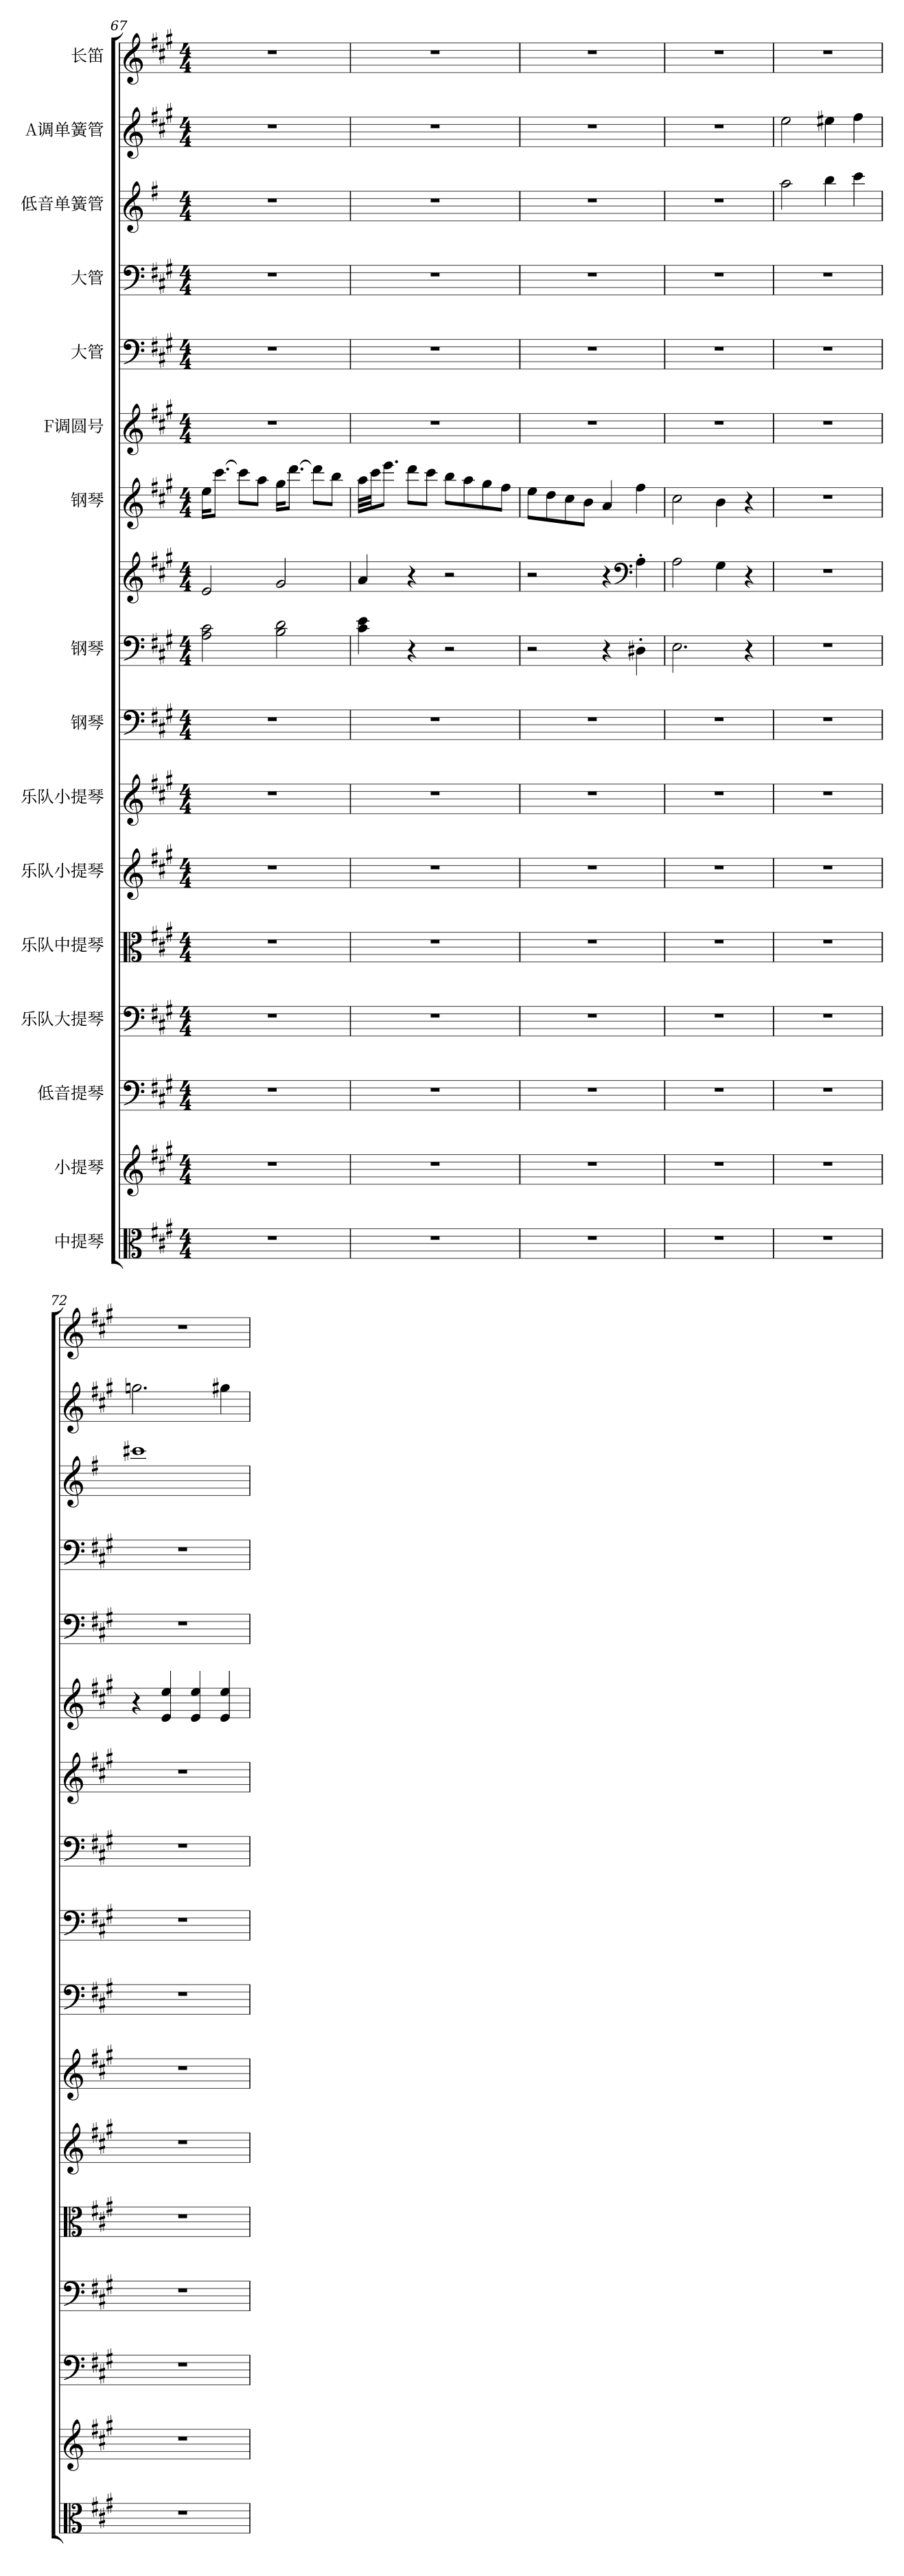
**kern	**kern	**kern	**kern	**kern	**kern	**kern	**kern	**kern	**kern	**kern	**kern	**kern	**kern	**kern	**kern	**kern
*part16	*part15	*part14	*part13	*part12	*part11	*part10	*part9	*part8	*part8	*part7	*part6	*part5	*part4	*part3	*part2	*part1
*staff17	*staff16	*staff15	*staff14	*staff13	*staff12	*staff11	*staff10	*staff9	*staff8	*staff7	*staff6	*staff5	*staff4	*staff3	*staff2	*staff1
*I"中提琴	*I"小提琴	*I"低音提琴	*I"乐队大提琴	*I"乐队中提琴	*I"乐队小提琴	*I"乐队小提琴	*I"钢琴	*I"钢琴	*	*I"钢琴	*I"F调圆号	*I"大管	*I"大管	*I"低音单簧管	*I"A调单簧管	*I"长笛
*clefC3	*clefG2	*clefF4	*clefF4	*clefC3	*clefG2	*clefG2	*clefF4	*clefF4	*clefG2	*clefG2	*clefG2	*clefF4	*clefF4	*clefG2	*clefG2	*clefG2
*	*	*ITrd7c12	*	*	*	*	*	*	*	*	*ITrd4c7	*	*	*ITrd8c14	*ITrd2c3	*
*k[f#c#g#]	*k[f#c#g#]	*k[f#c#g#]	*k[f#c#g#]	*k[f#c#g#]	*k[f#c#g#]	*k[f#c#g#]	*k[f#c#g#]	*k[f#c#g#]	*k[f#c#g#]	*k[f#c#g#]	*k[f#c#]	*k[f#c#g#]	*k[f#c#g#]	*k[f#]	*k[f#c#g#d#a#e#]	*k[f#c#g#]
*M4/4	*M4/4	*M4/4	*M4/4	*M4/4	*M4/4	*M4/4	*M4/4	*M4/4	*M4/4	*M4/4	*M4/4	*M4/4	*M4/4	*M4/4	*M4/4	*M4/4
=67	=67	=67	=67	=67	=67	=67	=67	=67	=67	=67	=67	=67	=67	=67	=67	=67
1r	1r	1r	1r	1r	1r	1r	1r	2A\ 2c#\	2e/	16ee\KL	1r	1r	1r	1r	1r	1r
.	.	.	.	.	.	.	.	.	.	[8.ccc#\J	.	.	.	.	.	.
.	.	.	.	.	.	.	.	.	.	8ccc#\L]	.	.	.	.	.	.
.	.	.	.	.	.	.	.	.	.	8aa\J	.	.	.	.	.	.
.	.	.	.	.	.	.	.	2B\ 2d\	2g#/	16gg#\KL	.	.	.	.	.	.
.	.	.	.	.	.	.	.	.	.	[8.ddd\J	.	.	.	.	.	.
.	.	.	.	.	.	.	.	.	.	8ddd\L]	.	.	.	.	.	.
.	.	.	.	.	.	.	.	.	.	8bb\J	.	.	.	.	.	.
=68	=68	=68	=68	=68	=68	=68	=68	=68	=68	=68	=68	=68	=68	=68	=68	=68
1r	1r	1r	1r	1r	1r	1r	1r	4c#\ 4e\	4a/	32aa\LLL	1r	1r	1r	1r	1r	1r
.	.	.	.	.	.	.	.	.	.	32ccc#\JJ	.	.	.	.	.	.
.	.	.	.	.	.	.	.	.	.	8.eee\J	.	.	.	.	.	.
.	.	.	.	.	.	.	.	4r	4r	8ddd\L	.	.	.	.	.	.
.	.	.	.	.	.	.	.	.	.	8ccc#\J	.	.	.	.	.	.
.	.	.	.	.	.	.	.	2r	2r	8bb\L	.	.	.	.	.	.
.	.	.	.	.	.	.	.	.	.	8aa\	.	.	.	.	.	.
.	.	.	.	.	.	.	.	.	.	8gg#\	.	.	.	.	.	.
.	.	.	.	.	.	.	.	.	.	8ff#\J	.	.	.	.	.	.
!!LO:PB:g=z
=69	=69	=69	=69	=69	=69	=69	=69	=69	=69	=69	=69	=69	=69	=69	=69	=69
1r	1r	1r	1r	1r	1r	1r	1r	2r	2r	8ee\L	1r	1r	1r	1r	1r	1r
.	.	.	.	.	.	.	.	.	.	8dd\	.	.	.	.	.	.
.	.	.	.	.	.	.	.	.	.	8cc#\	.	.	.	.	.	.
.	.	.	.	.	.	.	.	.	.	8b\J	.	.	.	.	.	.
.	.	.	.	.	.	.	.	4r	4r	4a/	.	.	.	.	.	.
*	*	*	*	*	*	*	*	*	*clefF4	*	*	*	*	*	*	*
.	.	.	.	.	.	.	.	4D#X'\	4A'\	4ff#\	.	.	.	.	.	.
=70	=70	=70	=70	=70	=70	=70	=70	=70	=70	=70	=70	=70	=70	=70	=70	=70
*	*	*	*	*	*	*	*	*	*	*	*	*	*	*	*	*MM241
1r	1r	1r	1r	1r	1r	1r	1r	2.E\	2A\	2cc#\	1r	1r	1r	1r	1r	1r
.	.	.	.	.	.	.	.	.	4G#\	4b\	.	.	.	.	.	.
.	.	.	.	.	.	.	.	4r	4r	4r	.	.	.	.	.	.
=71	=71	=71	=71	=71	=71	=71	=71	=71	=71	=71	=71	=71	=71	=71	=71	=71
*	*	*	*	*	*	*	*	*	*	*	*	*	*	*	*	*MM252
1r	1r	1r	1r	1r	1r	1r	1r	1r	1r	1r	1r	1r	1r	2a\	2cc#\	1r
.	.	.	.	.	.	.	.	.	.	.	.	.	.	4b\	4cc##X\	.
.	.	.	.	.	.	.	.	.	.	.	.	.	.	4cc\	4dd#\	.
=72	=72	=72	=72	=72	=72	=72	=72	=72	=72	=72	=72	=72	=72	=72	=72	=72
1r	1r	1r	1r	1r	1r	1r	1r	1r	1r	1r	4r	1r	1r	1cc#X	2.een\	1r
.	.	.	.	.	.	.	.	.	.	.	4A/ 4a/	.	.	.	.	.
.	.	.	.	.	.	.	.	.	.	.	4A/ 4a/	.	.	.	.	.
.	.	.	.	.	.	.	.	.	.	.	4A/ 4a/	.	.	.	4ee#X\	.
=	=	=	=	=	=	=	=	=	=	=	=	=	=	=	=	=
*-	*-	*-	*-	*-	*-	*-	*-	*-	*-	*-	*-	*-	*-	*-	*-	*-
